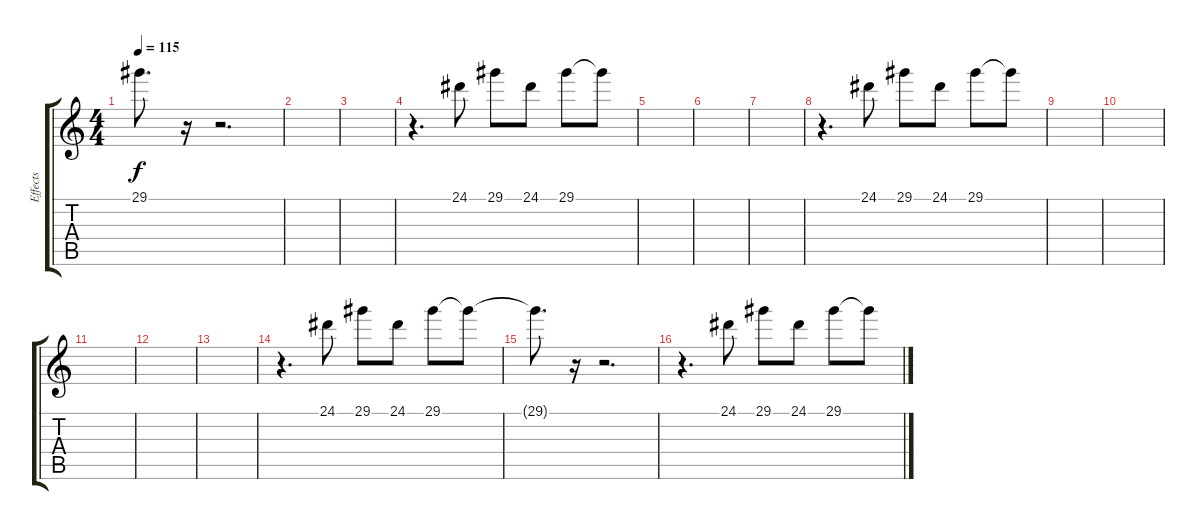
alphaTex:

\track ("Effects" "Effects") {instrument lead2sawtooth}
\staff {score tabs}
\tuning (Eb4 Bb3 Gb3 Db3 Ab2 Eb2) {hide}
\ts (4 4)
\tempo 115
\clef g2
\ks c
29.1{t}.8{d dy f} r.16 r.2{d} |
|
|
r.4{d} 24.1.8 29.1.8 24.1.8 29.1.8 29.1{t}.8 |
|
|
|
r.4{d} 24.1.8 29.1.8 24.1.8 29.1.8 29.1{t}.8 |
|
|
|
|
|
r.4{d} 24.1.8 29.1.8 24.1.8 29.1.8 29.1{t}.8 |
29.1{t}.8{d} r.16 r.2{d} |
r.4{d} 24.1.8 29.1.8 24.1.8 29.1.8 29.1{t}.8
